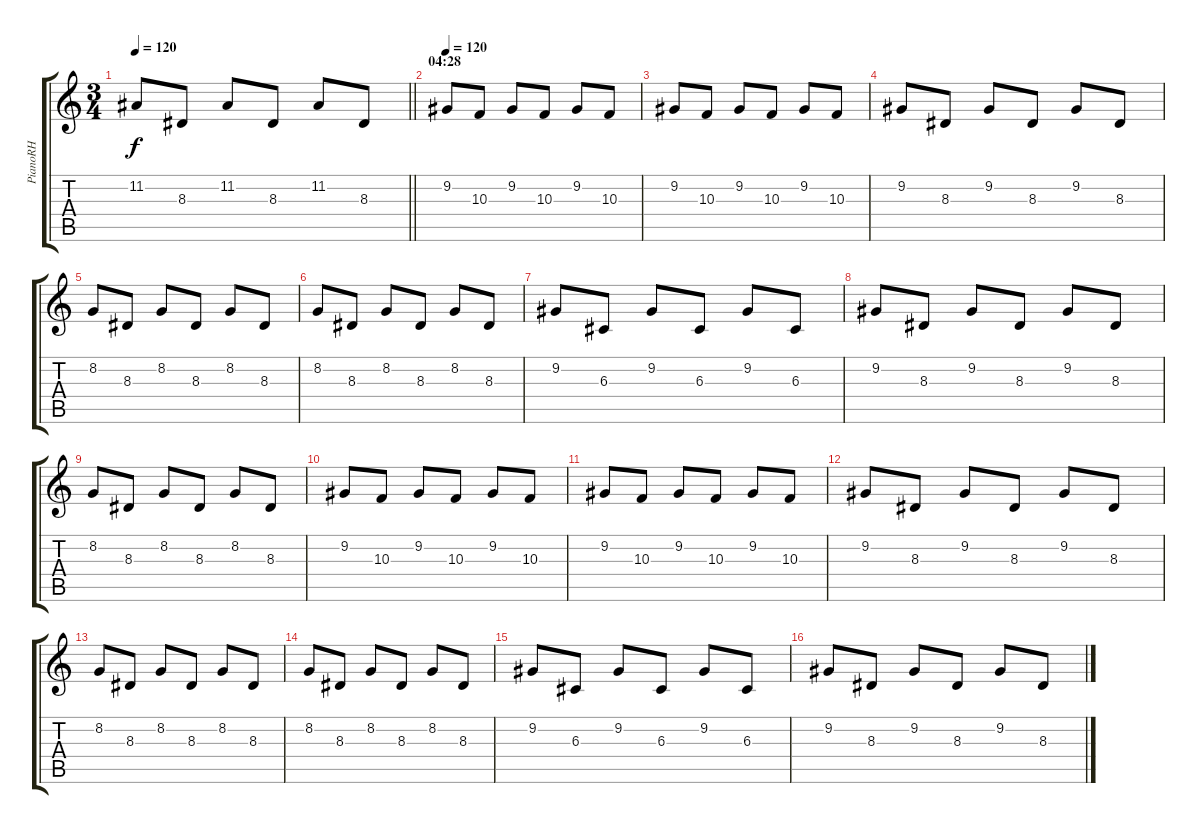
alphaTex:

\track ("PianoRH" "PianoRH") {instrument electricgrandpiano}
\staff {score tabs}
\tuning (E4 B3 G3 D3 A2 E2) {hide}
\ts (3 4)
\tempo 120
\clef g2
\barLineRight lightlight
\ks c
11.2.8{dy f} 8.3.8 11.2.8 8.3.8 11.2.8 8.3.8 |
\section ("" "04:28")
\tempo 120
9.2.8 10.3.8 9.2.8 10.3.8 9.2.8 10.3.8 |
9.2.8 10.3.8 9.2.8 10.3.8 9.2.8 10.3.8 |
9.2.8 8.3.8 9.2.8 8.3.8 9.2.8 8.3.8 |
8.2.8 8.3.8 8.2.8 8.3.8 8.2.8 8.3.8 |
8.2.8 8.3.8 8.2.8 8.3.8 8.2.8 8.3.8 |
9.2.8 6.3.8 9.2.8 6.3.8 9.2.8 6.3.8 |
9.2.8 8.3.8 9.2.8 8.3.8 9.2.8 8.3.8 |
8.2.8 8.3.8 8.2.8 8.3.8 8.2.8 8.3.8 |
9.2.8 10.3.8 9.2.8 10.3.8 9.2.8 10.3.8 |
9.2.8 10.3.8 9.2.8 10.3.8 9.2.8 10.3.8 |
9.2.8 8.3.8 9.2.8 8.3.8 9.2.8 8.3.8 |
8.2.8 8.3.8 8.2.8 8.3.8 8.2.8 8.3.8 |
8.2.8 8.3.8 8.2.8 8.3.8 8.2.8 8.3.8 |
9.2.8 6.3.8 9.2.8 6.3.8 9.2.8 6.3.8 |
9.2.8 8.3.8 9.2.8 8.3.8 9.2.8 8.3.8
